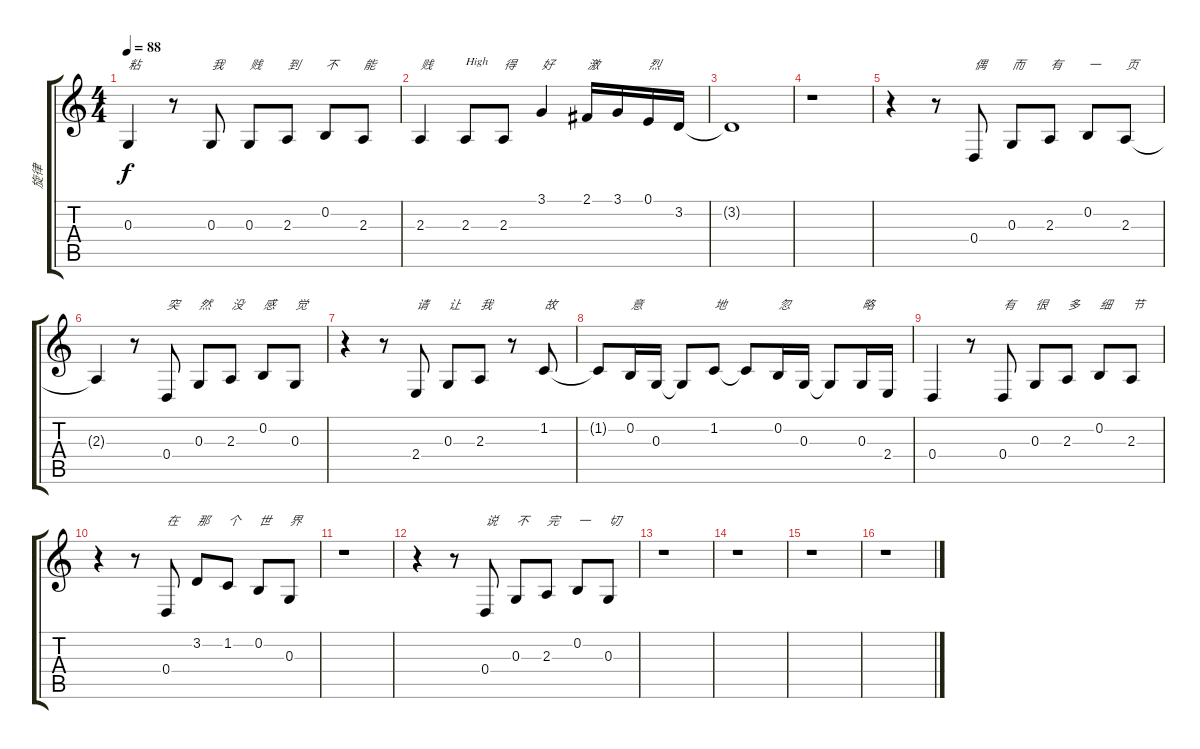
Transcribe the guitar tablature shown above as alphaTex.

\track ("旋律" "旋律") {instrument sopranosax}
\staff {score tabs}
\tuning (E4 B3 G3 D3 A2 E2) {hide}
\ts (4 4)
\tempo 88
\clef g2
\ks c
0.3.4{txt "粘" dy f} r.8 0.3.8{txt "我"} 0.3.8{txt "贱"} 2.3.8{txt "到"} 0.2.8{txt "不"} 2.3.8{txt "能"} |
2.3.4{txt "贱"} 2.3.8{txt "High"} 2.3.8{txt "得"} 3.1.4{txt "好"} 2.1.16{txt "激"} 3.1.16 0.1.16{txt "烈"} 3.2.16 |
3.2{t}.1 |
r.1 |
r.4 r.8 0.4.8{txt "偶"} 0.3.8{txt "而"} 2.3.8{txt "有"} 0.2.8{txt "一"} 2.3.8{txt "页"} |
2.3{t}.4 r.8 0.4.8{txt "突"} 0.3.8{txt "然"} 2.3.8{txt "没"} 0.2.8{txt "感"} 0.3.8{txt "觉"} |
r.4 r.8 2.4.8{txt "请"} 0.3.8{txt "让"} 2.3.8{txt "我"} r.8 1.2.8{txt "故"} |
1.2{t}.8 0.2.16{txt "意"} 0.3.16 0.3{t}.8 1.2.8{txt "地"} 1.2{t}.8 0.2.16{txt "忽"} 0.3.16 0.3{t}.8 0.3.16{txt "略"} 2.4.16 |
0.4.4 r.8 0.4.8{txt "有"} 0.3.8{txt "很"} 2.3.8{txt "多"} 0.2.8{txt "细"} 2.3.8{txt "节"} |
r.4 r.8 0.4.8{txt "在"} 3.2.8{txt "那"} 1.2.8{txt "个"} 0.2.8{txt "世"} 0.3.8{txt "界"} |
r.1 |
r.4 r.8 0.4.8{txt "说"} 0.3.8{txt "不"} 2.3.8{txt "完"} 0.2.8{txt "一"} 0.3.8{txt "切"} |
r.1 |
r.1 |
r.1 |
r.1
